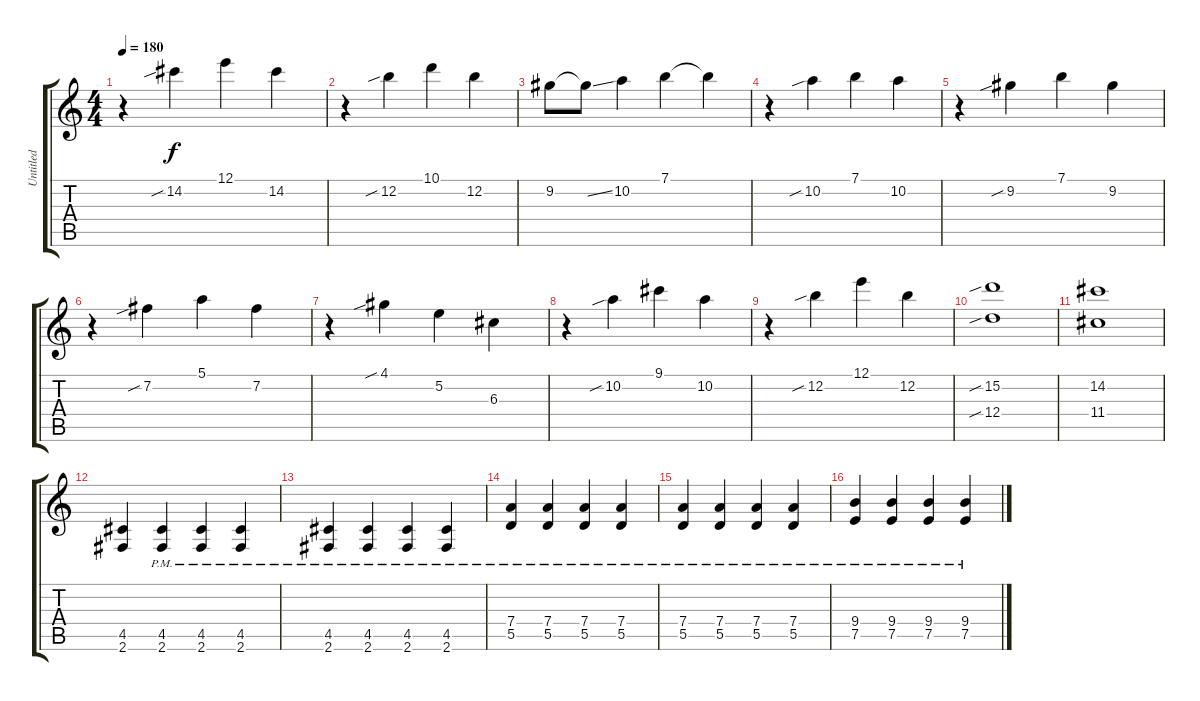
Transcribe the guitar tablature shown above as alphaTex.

\track ("Untitled" "Untitled") {instrument overdrivenguitar}
\staff {score tabs}
\tuning (E4 B3 G3 D3 A2 E2) {hide}
\ts (4 4)
\tempo 180
\clef g2
\ks c
r.4{dy f} 14.2{sib}.4 12.1.4 14.2.4 |
r.4 12.2{sib}.4 10.1.4 12.2.4 |
9.2.8 9.2{ss t}.8 10.2.4 7.1.4 7.1{t}.4 |
r.4 10.2{sib}.4 7.1.4 10.2.4 |
r.4 9.2{sib}.4 7.1.4 9.2.4 |
r.4 7.2{sib}.4 5.1.4 7.2.4 |
r.4 4.1{sib}.4 5.2.4 6.3.4 |
r.4 10.2{sib}.4 9.1.4 10.2.4 |
r.4 12.2{sib}.4 12.1.4 12.2.4 |
(15.2{sib} 12.4{sib}).1 |
(14.2 11.4).1 |
(4.5 2.6).4 (4.5{pm} 2.6{pm}).4 (4.5{pm} 2.6{pm}).4 (4.5{pm} 2.6{pm}).4 |
(4.5{pm} 2.6{pm}).4 (4.5{pm} 2.6{pm}).4 (4.5{pm} 2.6{pm}).4 (4.5{pm} 2.6{pm}).4 |
(7.4{pm} 5.5{pm}).4 (7.4{pm} 5.5{pm}).4 (7.4{pm} 5.5{pm}).4 (7.4{pm} 5.5{pm}).4 |
(7.4{pm} 5.5{pm}).4 (7.4{pm} 5.5{pm}).4 (7.4{pm} 5.5{pm}).4 (7.4{pm} 5.5{pm}).4 |
(9.4{pm} 7.5{pm}).4 (9.4{pm} 7.5{pm}).4 (9.4{pm} 7.5{pm}).4 (9.4{pm} 7.5{pm}).4
